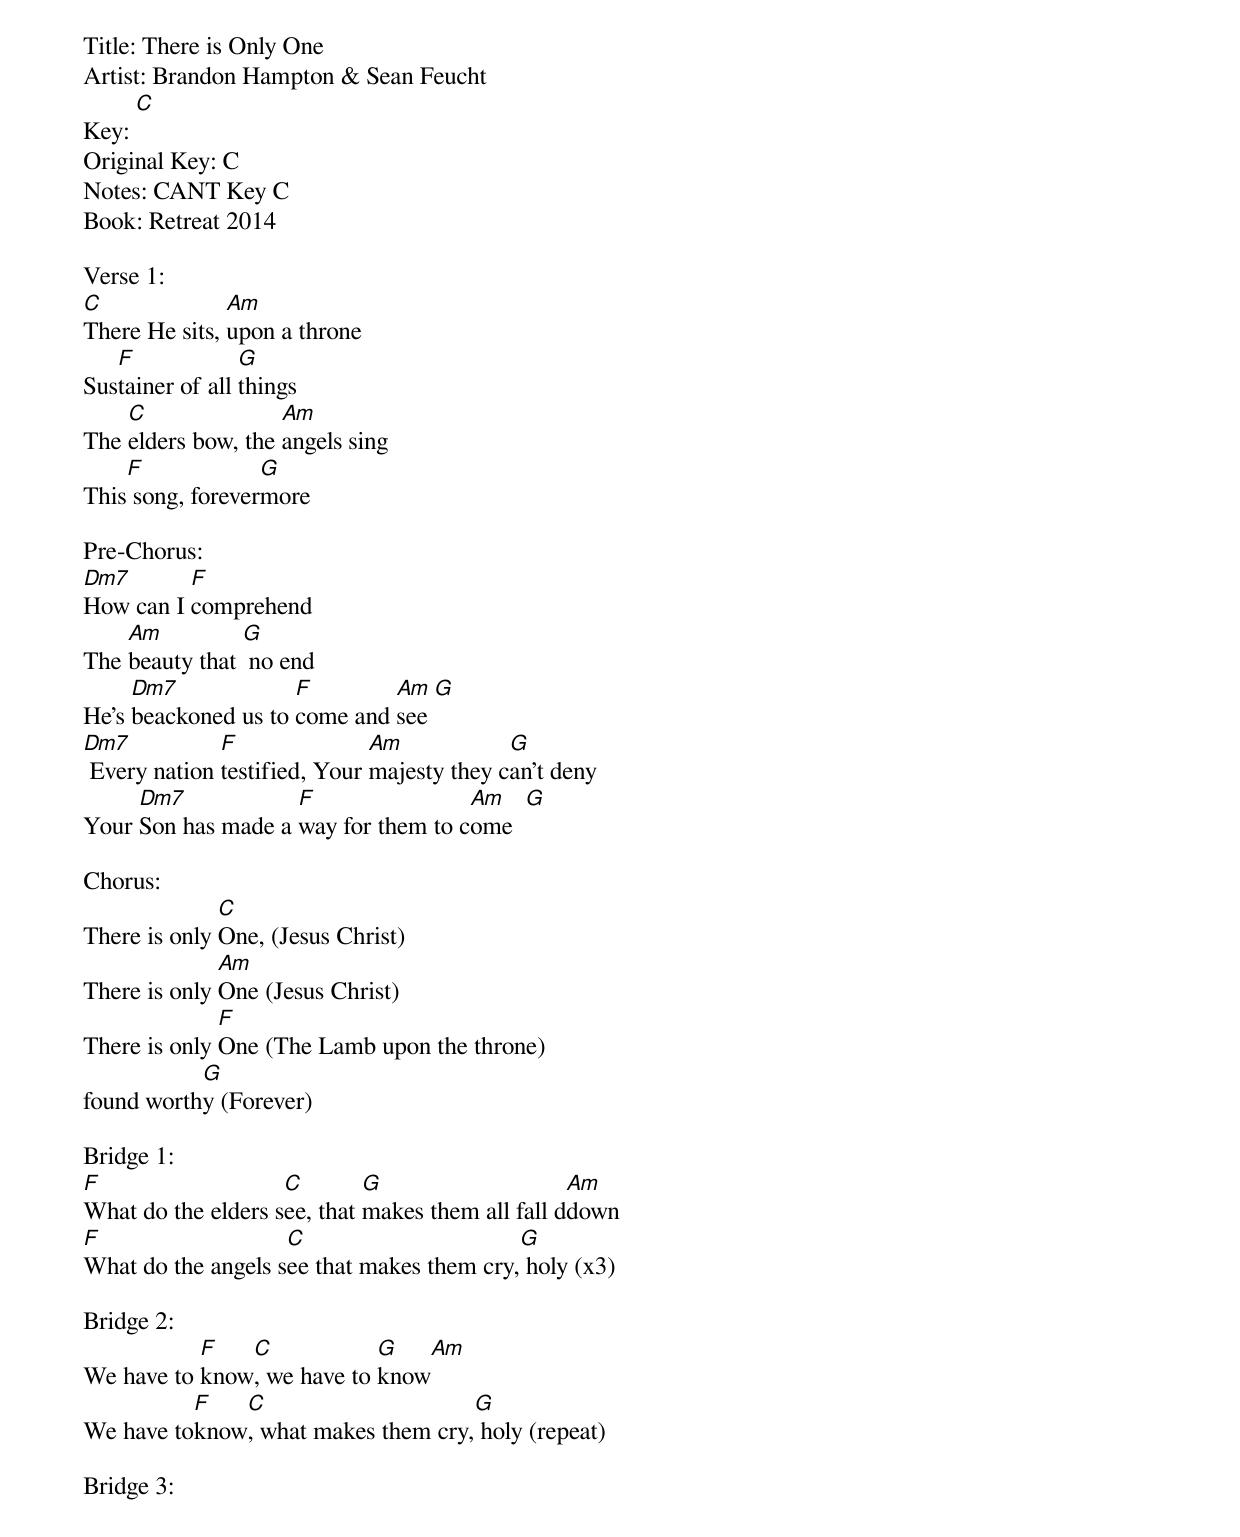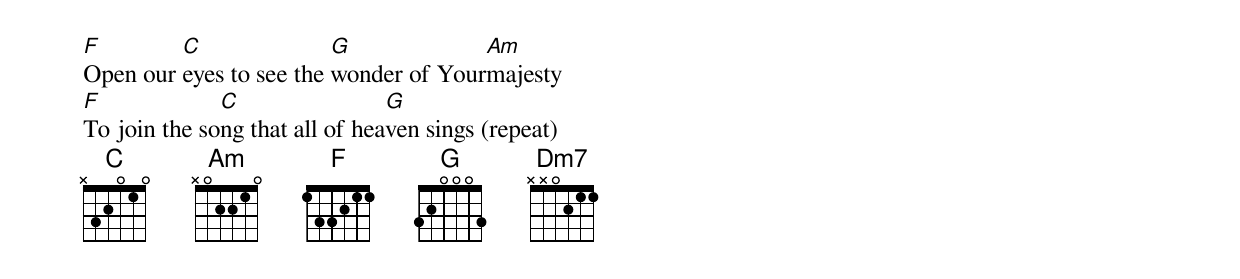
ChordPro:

Title: There is Only One
Artist: Brandon Hampton & Sean Feucht
Key: [C]
Original Key: C
Notes: CANT Key C
Book: Retreat 2014

Verse 1:
[C]There He sits, [Am]upon a throne
Sus[F]tainer of all [G]things
The [C]elders bow, the [Am]angels sing
This[F] song, forever[G]more

Pre-Chorus:
[Dm7]How can I [F]comprehend
The [Am]beauty that [G] no end
He's [Dm7]beackoned us to [F]come and [Am]see [G]
[Dm7] Every nation [F]testified, Your [Am]majesty they c[G]an't deny
Your [Dm7]Son has made a [F]way for them to c[Am]ome  [G]

Chorus:
There is only [C]One, (Jesus Christ)
There is only [Am]One (Jesus Christ)
There is only [F]One (The Lamb upon the throne)
found worth[G]y (Forever)

Bridge 1:
[F]What do the elders s[C]ee, that [G]makes them all fall d[Am]down
[F]What do the angels s[C]ee that makes them cry,[G] holy (x3)

Bridge 2:
We have to [F]know[C], we have to [G]know[Am]
We have to[F]know[C], what makes them cry,[G] holy (repeat)

Bridge 3:
[F]Open our [C]eyes to see the [G]wonder of Your[Am]majesty
[F]To join the so[C]ng that all of hea[G]ven sings (repeat)
